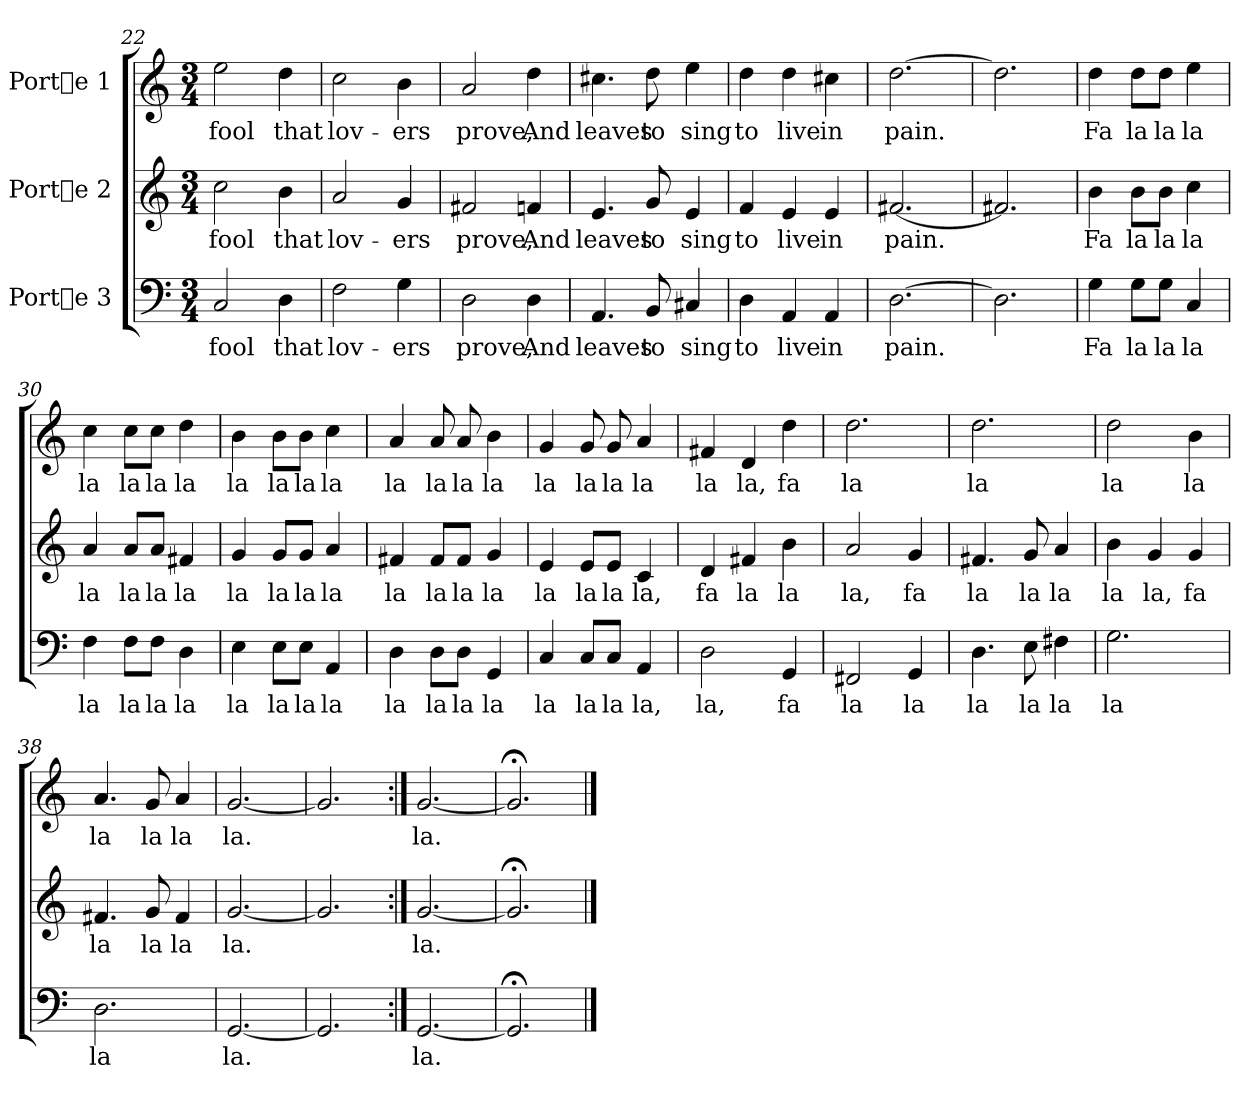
**kern	**text	**kern	**text	**kern	**text
*part3	*part3	*part2	*part2	*part1	*part1
*staff3	*staff3	*staff2	*staff2	*staff1	*staff1
*I"Porte 3	*	*I"Porte 2	*	*I"Porte 1	*
*clefF4	*	*clefG2	*	*clefG2	*
*M3/4	*	*M3/4	*	*M3/4	*
=22	=22	=22	=22	=22	=22
!	!LO:LY:b:cj	!	!LO:LY:b:cj	!	!LO:LY:b:cj
2C/	fool	2cc\	fool	2ee\	fool
!	!LO:LY:b:cj	!	!LO:LY:b:cj	!	!LO:LY:b:cj
4D\	that	4b\	that	4dd\	that
=23	=23	=23	=23	=23	=23
!	!LO:LY:b:cj	!	!LO:LY:b:cj	!	!LO:LY:b:cj
2F\	lov-	2a/	lov-	2cc\	lov-
!	!LO:LY:b:cj	!	!LO:LY:b:cj	!	!LO:LY:b:cj
4G\	-ers	4g/	-ers	4b\	-ers
=24	=24	=24	=24	=24	=24
!	!LO:LY:b:cj	!	!LO:LY:b:cj	!	!LO:LY:b:cj
2D\	prove,	2f#X/	prove,	2a/	prove,
!	!LO:LY:b:cj	!	!LO:LY:b:cj	!	!LO:LY:b:cj
4D\	And	4fn/	And	4dd\	And
=25	=25	=25	=25	=25	=25
!	!LO:LY:b:cj	!	!LO:LY:b:cj	!	!LO:LY:b:cj
4.AA/	leaves	4.e/	leaves	4.cc#X\	leaves
!	!LO:LY:b:cj	!	!LO:LY:b:cj	!	!LO:LY:b:cj
8BB/	to	8g/	to	8dd\	to
!	!LO:LY:b:cj	!	!LO:LY:b:cj	!	!LO:LY:b:cj
4C#X/	sing	4e/	sing	4ee\	sing
!!LO:LB:g=z
=26	=26	=26	=26	=26	=26
!	!LO:LY:b:cj	!	!LO:LY:b:cj	!	!LO:LY:b:cj
4D\	to	4f/	to	4dd\	to
!	!LO:LY:b:cj	!	!LO:LY:b:cj	!	!LO:LY:b:cj
4AA/	live	4e/	live	4dd\	live
!	!LO:LY:b:cj	!	!LO:LY:b:cj	!	!LO:LY:b:cj
4AA/	in	4e/	in	4cc#X\	in
=27	=27	=27	=27	=27	=27
!	!LO:LY:b:cj	!	!LO:LY:b:cj	!	!LO:LY:b:cj
[>2.D\	pain.	[<2.f#X/	pain.	[>2.dd\	pain.
=28	=28	=28	=28	=28	=28
2.D\]	.	2.f#X/]	.	2.dd\]	.
=29	=29	=29	=29	=29	=29
!	!LO:LY:b:cj	!	!LO:LY:b:cj	!	!LO:LY:b:cj
4G\	Fa	4b\	Fa	4dd\	Fa
!	!LO:LY:b:cj	!	!LO:LY:b:cj	!	!LO:LY:b:cj
8G\L	la	8b\L	la	8dd\L	la
!	!LO:LY:b:cj	!	!LO:LY:b:cj	!	!LO:LY:b:cj
8G\J	la	8b\J	la	8dd\J	la
!	!LO:LY:b:cj	!	!LO:LY:b:cj	!	!LO:LY:b:cj
4C/	la	4cc\	la	4ee\	la
=30	=30	=30	=30	=30	=30
!	!LO:LY:b:cj	!	!LO:LY:b:cj	!	!LO:LY:b:cj
4F\	la	4a/	la	4cc\	la
!	!LO:LY:b:cj	!	!LO:LY:b:cj	!	!LO:LY:b:cj
8F\L	la	8a/L	la	8cc\L	la
!	!LO:LY:b:cj	!	!LO:LY:b:cj	!	!LO:LY:b:cj
8F\J	la	8a/J	la	8cc\J	la
!	!LO:LY:b:cj	!	!LO:LY:b:cj	!	!LO:LY:b:cj
4D\	la	4f#X/	la	4dd\	la
=31	=31	=31	=31	=31	=31
!	!LO:LY:b:cj	!	!LO:LY:b:cj	!	!LO:LY:b:cj
4E\	la	4g/	la	4b\	la
!	!LO:LY:b:cj	!	!LO:LY:b:cj	!	!LO:LY:b:cj
8E\L	la	8g/L	la	8b\L	la
!	!LO:LY:b:cj	!	!LO:LY:b:cj	!	!LO:LY:b:cj
8E\J	la	8g/J	la	8b\J	la
!	!LO:LY:b:cj	!	!LO:LY:b:cj	!	!LO:LY:b:cj
4AA/	la	4a/	la	4cc\	la
=32	=32	=32	=32	=32	=32
!	!LO:LY:b:cj	!	!LO:LY:b:cj	!	!LO:LY:b:cj
4D\	la	4f#X/	la	4a/	la
!	!LO:LY:b:cj	!	!LO:LY:b:cj	!	!LO:LY:b:cj
8D\L	la	8f#/L	la	8a/	la
!	!LO:LY:b:cj	!	!LO:LY:b:cj	!	!LO:LY:b:cj
8D\J	la	8f#/J	la	8a/	la
!	!LO:LY:b:cj	!	!LO:LY:b:cj	!	!LO:LY:b:cj
4GG/	la	4g/	la	4b\	la
=33	=33	=33	=33	=33	=33
!	!LO:LY:b:cj	!	!LO:LY:b:cj	!	!LO:LY:b:cj
4C/	la	4e/	la	4g/	la
!	!LO:LY:b:cj	!	!LO:LY:b:cj	!	!LO:LY:b:cj
8C/L	la	8e/L	la	8g/	la
!	!LO:LY:b:cj	!	!LO:LY:b:cj	!	!LO:LY:b:cj
8C/J	la	8e/J	la	8g/	la
!	!LO:LY:b:cj	!	!LO:LY:b:cj	!	!LO:LY:b:cj
4AA/	la,	4c/	la,	4a/	la
!!LO:PB:g=z
=34	=34	=34	=34	=34	=34
!	!LO:LY:b:cj	!	!LO:LY:b:cj	!	!LO:LY:b:cj
2D\	la,	4d/	fa	4f#X/	la
!	!	!	!LO:LY:b:cj	!	!LO:LY:b:cj
.	.	4f#X/	la	4d/	la,
!	!LO:LY:b:cj	!	!LO:LY:b:cj	!	!LO:LY:b:cj
4GG/	fa	4b\	la	4dd\	fa
=35	=35	=35	=35	=35	=35
!	!LO:LY:b:cj	!	!LO:LY:b:cj	!	!LO:LY:b:cj
2FF#X/	la	2a/	la,	2.dd\	la
!	!LO:LY:b:cj	!	!LO:LY:b:cj	!	!
4GG/	la	4g/	fa	.	.
=36	=36	=36	=36	=36	=36
!	!LO:LY:b:cj	!	!LO:LY:b:cj	!	!LO:LY:b:cj
4.D\	la	4.f#X/	la	2.dd\	la
!	!LO:LY:b:cj	!	!LO:LY:b:cj	!	!
8E\	la	8g/	la	.	.
!	!LO:LY:b:cj	!	!LO:LY:b:cj	!	!
4F#X\	la	4a/	la	.	.
=37	=37	=37	=37	=37	=37
!	!LO:LY:b:cj	!	!LO:LY:b:cj	!	!LO:LY:b:cj
2.G\	la	4b\	la	2dd\	la
!	!	!	!LO:LY:b:cj	!	!
.	.	4g/	la,	.	.
!	!	!	!LO:LY:b:cj	!	!LO:LY:b:cj
.	.	4g/	fa	4b\	la
=38	=38	=38	=38	=38	=38
!	!LO:LY:b:cj	!	!LO:LY:b:cj	!	!LO:LY:b:cj
2.D\	la	4.f#X/	la	4.a/	la
!	!	!	!LO:LY:b:cj	!	!LO:LY:b:cj
.	.	8g/	la	8g/	la
!	!	!	!LO:LY:b:cj	!	!LO:LY:b:cj
.	.	4f#/	la	4a/	la
=39	=39	=39	=39	=39	=39
!	!LO:LY:b:cj	!	!LO:LY:b:cj	!	!LO:LY:b:cj
[<2.GG/	la.	[<2.g/	la.	[<2.g/	la.
=40	=40	=40	=40	=40	=40
2.GG/]	.	2.g/]	.	2.g/]	.
=41:|!	=41:|!	=41:|!	=41:|!	=41:|!	=41:|!
!	!LO:LY:b:cj	!	!LO:LY:b:cj	!	!LO:LY:b:cj
[<2.GG/	la.	[<2.g/	la.	[<2.g/	la.
=42	=42	=42	=42	=42	=42
2.GG;</]	.	2.g;</]	.	2.g;</]	.
==	==	==	==	==	==
*-	*-	*-	*-	*-	*-
